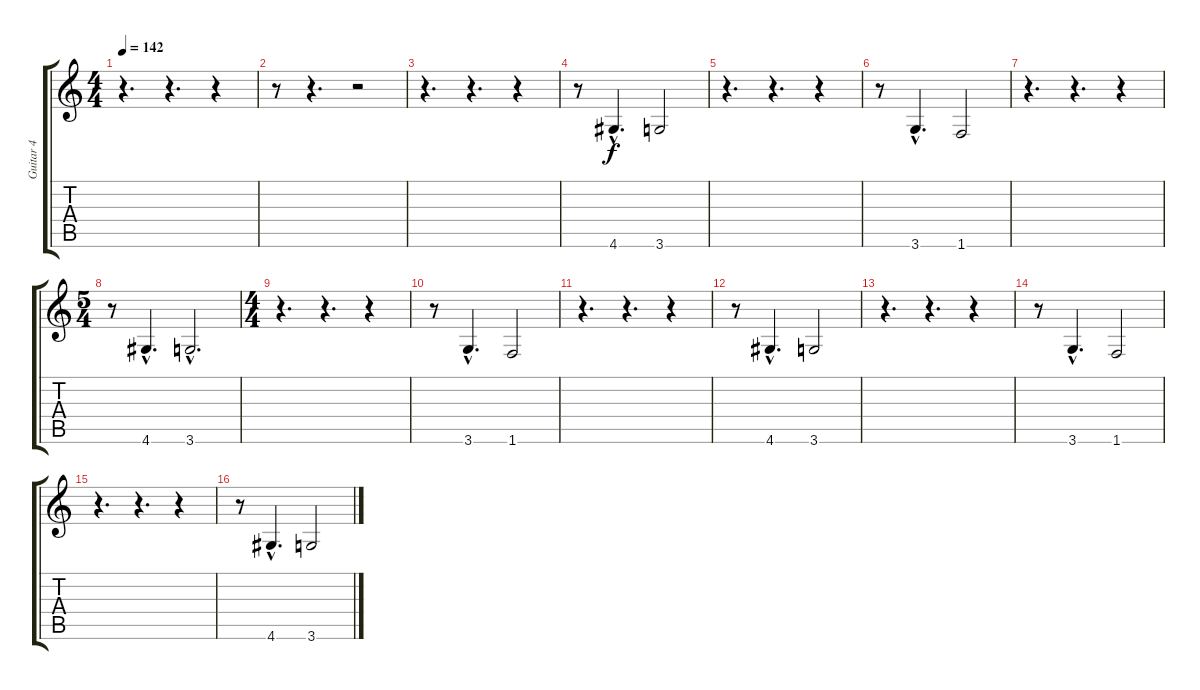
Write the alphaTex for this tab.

\track ("Guitar 4" "Guitar 4") {instrument overdrivenguitar}
\staff {score tabs}
\tuning (E4 B3 G3 D3 A2 E2) {hide}
\ts (4 4)
\tempo 142
\clef g2
\ks c
r.4{d dy f volume 2} r.4{d} r.4 |
r.8 r.4{d} r.2 |
r.4{d} r.4{d} r.4 |
r.8 4.6{hac}.4{d} 3.6.2 |
r.4{d} r.4{d} r.4 |
r.8 3.6{hac}.4{d} 1.6.2 |
r.4{d} r.4{d} r.4 |
\ts (5 4)
r.8 4.6{hac}.4{d} 3.6{hac}.2{d} |
\ts (4 4)
r.4{d} r.4{d} r.4 |
r.8 3.6{hac}.4{d} 1.6.2 |
r.4{d} r.4{d} r.4 |
r.8 4.6{hac}.4{d} 3.6.2 |
r.4{d} r.4{d} r.4 |
r.8 3.6{hac}.4{d} 1.6.2 |
r.4{d} r.4{d} r.4 |
r.8 4.6{hac}.4{d} 3.6.2
